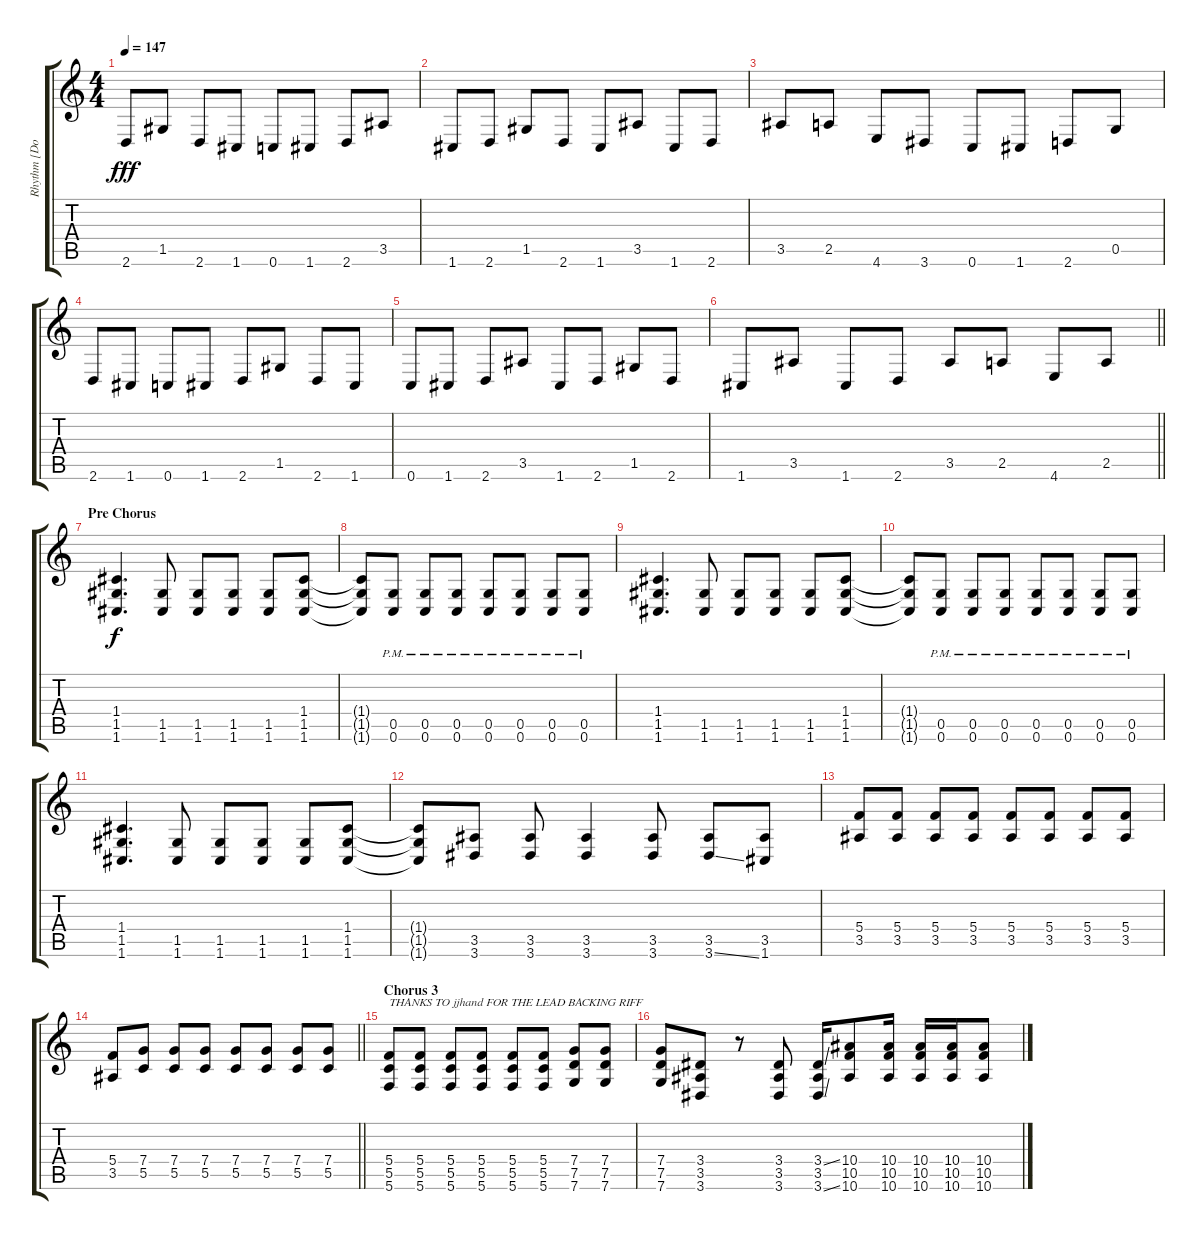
\track ("Rhythm [Donegan]" "Rhythm [Do") {instrument distortionguitar}
\staff {score tabs}
\tuning (D4 A3 F3 C3 G2 C2) {hide}
\ts (4 4)
\tempo 147
\clef g2
\ks c
2.6.8{dy fff} 1.5.8 2.6.8 1.6.8 0.6.8 1.6.8 2.6.8 3.5.8 |
1.6.8 2.6.8 1.5.8 2.6.8 1.6.8 3.5.8 1.6.8 2.6.8 |
3.5.8 2.5.8 4.6.8 3.6.8 0.6.8 1.6.8 2.6.8 0.5.8 |
2.6.8 1.6.8 0.6.8 1.6.8 2.6.8 1.5.8 2.6.8 1.6.8 |
0.6.8 1.6.8 2.6.8 3.5.8 1.6.8 2.6.8 1.5.8 2.6.8 |
\barLineRight lightlight
1.6.8 3.5.8 1.6.8 2.6.8 3.5.8 2.5.8 4.6.8 2.5.8 |
\section ("" "Pre Chorus")
(1.4 1.5 1.6).4{d dy f} (1.5 1.6).8 (1.5 1.6).8 (1.5 1.6).8 (1.5 1.6).8 (1.4 1.5 1.6).8 |
(1.4{t} 1.5{t} 1.6{t}).8 (0.5{pm} 0.6{pm}).8 (0.5{pm} 0.6{pm}).8 (0.5{pm} 0.6{pm}).8 (0.5{pm} 0.6{pm}).8 (0.5{pm} 0.6{pm}).8 (0.5{pm} 0.6{pm}).8 (0.5{pm} 0.6{pm}).8 |
(1.4 1.5 1.6).4{d} (1.5 1.6).8 (1.5 1.6).8 (1.5 1.6).8 (1.5 1.6).8 (1.4 1.5 1.6).8 |
(1.4{t} 1.5{t} 1.6{t}).8 (0.5{pm} 0.6{pm}).8 (0.5{pm} 0.6{pm}).8 (0.5{pm} 0.6{pm}).8 (0.5{pm} 0.6{pm}).8 (0.5{pm} 0.6{pm}).8 (0.5{pm} 0.6{pm}).8 (0.5{pm} 0.6{pm}).8 |
(1.4 1.5 1.6).4{d} (1.5 1.6).8 (1.5 1.6).8 (1.5 1.6).8 (1.5 1.6).8 (1.4 1.5 1.6).8 |
(1.4{t} 1.5{t} 1.6{t}).8 (3.5 3.6).8 (3.5 3.6).8 (3.5 3.6).4 (3.5 3.6).8 (3.5 3.6{ss}).8 (3.5 1.6).8 |
(5.4 3.5).8 (5.4 3.5).8 (5.4 3.5).8 (5.4 3.5).8 (5.4 3.5).8 (5.4 3.5).8 (5.4 3.5).8 (5.4 3.5).8 |
\barLineRight lightlight
(5.4 3.5).8 (7.4 5.5).8 (7.4 5.5).8 (7.4 5.5).8 (7.4 5.5).8 (7.4 5.5).8 (7.4 5.5).8 (7.4 5.5).8 |
\section ("" "Chorus 3")
(5.4 5.5 5.6).8{txt "THANKS TO jjhand FOR THE LEAD BACKING RIFF"} (5.4 5.5 5.6).8 (5.4 5.5 5.6).8 (5.4 5.5 5.6).8 (5.4 5.5 5.6).8 (5.4 5.5 5.6).8 (7.4 7.5 7.6).8 (7.4 7.5 7.6).8 |
(7.4 7.5 7.6).8 (3.4 3.5 3.6).8 r.8 (3.4 3.5 3.6).8 (3.4{ss} 3.5 3.6{ss}).16 (10.4 10.5 10.6).8 (10.4 10.5 10.6).16 (10.4 10.5 10.6).16 (10.4 10.5 10.6).16 (10.4 10.5 10.6).8
